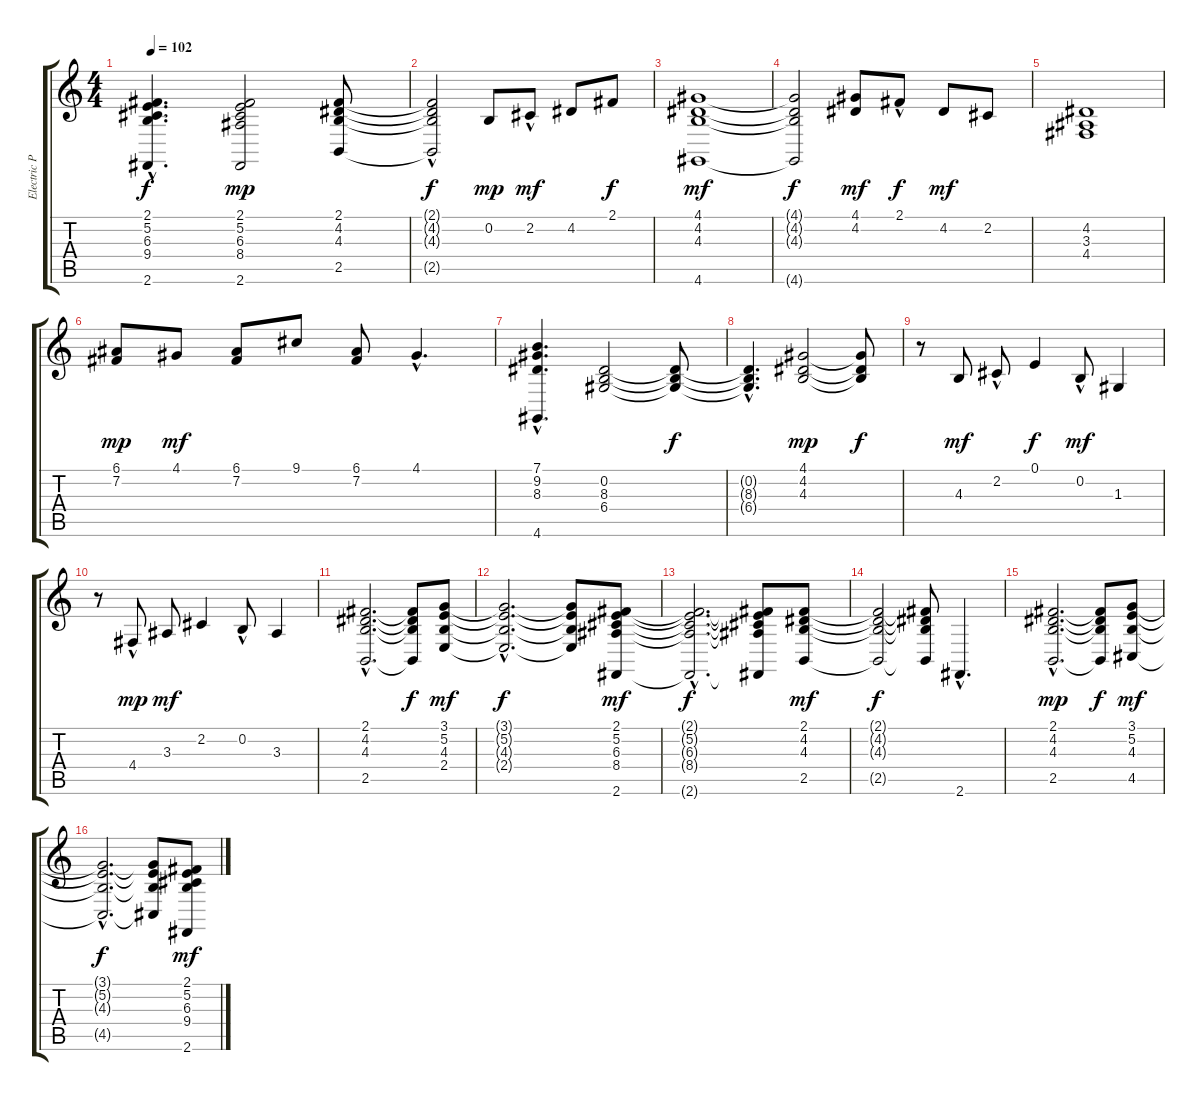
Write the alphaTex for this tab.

\track ("Electric Piano" "Electric P") {instrument electricpiano1}
\staff {score tabs}
\tuning (E4 B3 G3 D3 A2 E2) {hide}
\ts (4 4)
\tempo 102
\clef g2
\ks c
(2.1{hac t} 5.2{hac t} 6.3{hac t} 9.4{hac t} 2.6{hac t}).4{d dy f} (2.1 5.2 6.3 8.4 2.6).2{dy mp} (2.1 4.2 4.3 2.5).8 |
(2.1{hac t} 4.2{hac t} 4.3{t} 2.5{t}).2{dy f} 0.2.8{dy mp} 2.2{hac}.8{dy mf} 4.2.8 2.1.8{dy f} |
(4.1 4.2 4.3 4.6).1{dy mf} |
(4.1{t} 4.2{t} 4.3{t} 4.6{t}).2{dy f} (4.1 4.2).8{dy mf} 2.1{hac}.8{dy f} 4.2.8{dy mf} 2.2.8 |
(4.2 3.3 4.4).1 |
(6.1 7.2).8{dy mp} 4.1.8{dy mf} (6.1 7.2).8 9.1.8 (6.1 7.2).8 4.1{hac}.4{d} |
(7.1 9.2 8.3{hac} 4.6).4{d} (0.2 8.3 6.4).2 (0.2{t} 8.3{t} 6.4{t}).8{dy f} |
(0.2{hac t} 8.3{hac t} 6.4{t}).4{d} (4.1 4.2 4.3).2{dy mp} (4.1{t} 4.2{t} 4.3{t}).8{dy f} |
r.8 4.3.8{dy mf} 2.2{hac}.8 0.1.4{dy f} 0.2{hac}.8{dy mf} 1.3.4 |
r.8 4.4{hac}.8{dy mp} 3.3.8{dy mf} 2.2.4 0.2{hac}.8 3.3.4 |
(2.1{hac} 4.2{hac} 4.3{hac} 2.5{hac}).2{d} (2.1{t} 4.2{t} 4.3{t} 2.5{t}).8{dy f} (3.1 5.2 4.3 2.4).8{dy mf} |
(3.1{hac t} 5.2{hac t} 4.3{hac t} 2.4{hac t}).2{d dy f} (3.1{t} 5.2{t} 4.3{t} 2.4{t}).8 (2.1 5.2 6.3 8.4 2.6).8{dy mf} |
(2.1{hac t} 5.2{hac t} 6.3{hac t} 8.4{hac t} 2.6{hac t}).2{d dy f} (2.1{t} 5.2{t} 6.3{t} 8.4{t} 2.6{t}).8 (2.1 4.2 4.3 2.5).8{dy mf} |
(2.1{t} 4.2{t} 4.3{t} 2.5{t}).2{dy f} (2.1{t} 4.2{t} 4.3{t} 2.5{t}).8 2.6{hac}.4{d} |
(2.1{hac} 4.2{hac} 4.3{hac} 2.5{hac}).2{d dy mp} (2.1{t} 4.2{t} 4.3{t} 2.5{t}).8{dy f} (3.1 5.2 4.3 4.5).8{dy mf} |
(3.1{hac t} 5.2{hac t} 4.3{hac t} 4.5{hac t}).2{d dy f} (3.1{t} 5.2{t} 4.3{t} 4.5{t}).8 (2.1 5.2 6.3 9.4 2.6).8{dy mf}
